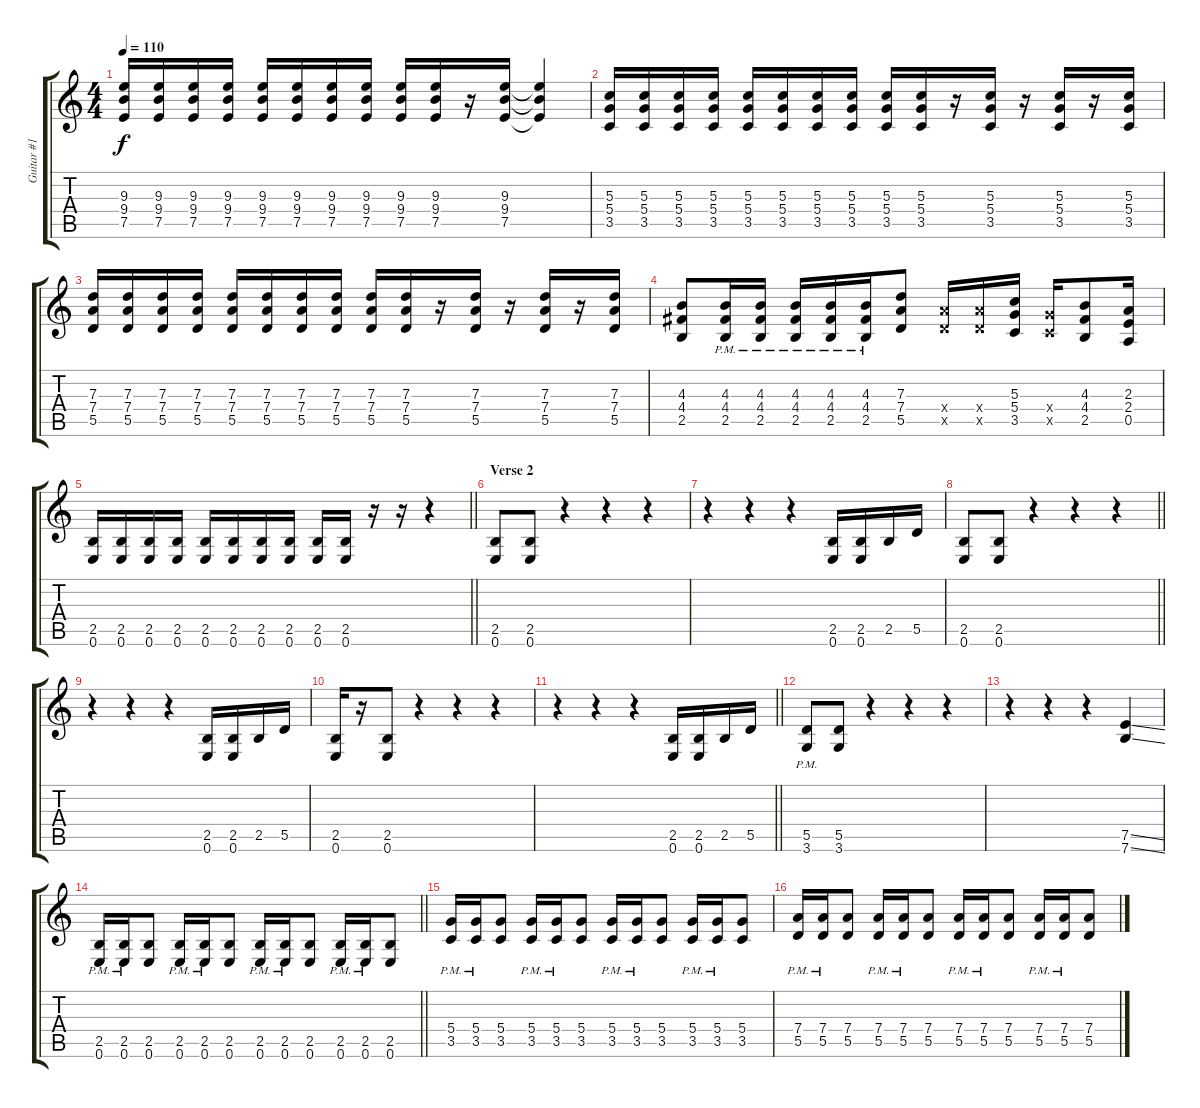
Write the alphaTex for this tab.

\track ("Guitar #1" "Guitar #1") {instrument distortionguitar}
\staff {score tabs}
\tuning (E4 B3 G3 D3 A2 E2) {hide}
\ts (4 4)
\tempo 110
\clef g2
\ks c
(9.3 9.4 7.5).16{dy f} (9.3 9.4 7.5).16 (9.3 9.4 7.5).16 (9.3 9.4 7.5).16 (9.3 9.4 7.5).16 (9.3 9.4 7.5).16 (9.3 9.4 7.5).16 (9.3 9.4 7.5).16 (9.3 9.4 7.5).16 (9.3 9.4 7.5).16 r.16 (9.3 9.4 7.5).16 (9.3{t} 9.4{t} 7.5{t}).4 |
(5.3 5.4 3.5).16 (5.3 5.4 3.5).16 (5.3 5.4 3.5).16 (5.3 5.4 3.5).16 (5.3 5.4 3.5).16 (5.3 5.4 3.5).16 (5.3 5.4 3.5).16 (5.3 5.4 3.5).16 (5.3 5.4 3.5).16 (5.3 5.4 3.5).16 r.16 (5.3 5.4 3.5).16 r.16 (5.3 5.4 3.5).16 r.16 (5.3 5.4 3.5).16 |
(7.3 7.4 5.5).16 (7.3 7.4 5.5).16 (7.3 7.4 5.5).16 (7.3 7.4 5.5).16 (7.3 7.4 5.5).16 (7.3 7.4 5.5).16 (7.3 7.4 5.5).16 (7.3 7.4 5.5).16 (7.3 7.4 5.5).16 (7.3 7.4 5.5).16 r.16 (7.3 7.4 5.5).16 r.16 (7.3 7.4 5.5).16 r.16 (7.3 7.4 5.5).16 |
(4.3 4.4 2.5).8 (4.3{pm} 4.4{pm} 2.5{pm}).16 (4.3{pm} 4.4{pm} 2.5{pm}).16 (4.3{pm} 4.4{pm} 2.5{pm}).16 (4.3{pm} 4.4{pm} 2.5{pm}).16 (4.3{pm} 4.4{pm} 2.5{pm}).16 (7.3 7.4 5.5).8 (7.4{x} 5.5{x}).16 (7.4{x} 5.5{x}).16 (5.3 5.4 3.5).16 (5.4{x} 3.5{x}).16 (4.3 4.4 2.5).8 (2.3 2.4 0.5).16 |
\barLineRight lightlight
(2.5 0.6).16 (2.5 0.6).16 (2.5 0.6).16 (2.5 0.6).16 (2.5 0.6).16 (2.5 0.6).16 (2.5 0.6).16 (2.5 0.6).16 (2.5 0.6).16 (2.5 0.6).16 r.16 r.16 r.4 |
\section ("" "Verse 2")
(2.5 0.6).8 (2.5 0.6).8 r.4 r.4 r.4 |
r.4 r.4 r.4 (2.5 0.6).16 (2.5 0.6).16 2.5.16 5.5.16 |
\barLineRight lightlight
(2.5 0.6).8 (2.5 0.6).8 r.4 r.4 r.4 |
r.4 r.4 r.4 (2.5 0.6).16 (2.5 0.6).16 2.5.16 5.5.16 |
(2.5 0.6).16 r.16 (2.5 0.6).8 r.4 r.4 r.4 |
\barLineRight lightlight
r.4 r.4 r.4 (2.5 0.6).16 (2.5 0.6).16 2.5.16 5.5.16 |
(5.5{pm} 3.6{pm}).8 (5.5 3.6).8 r.4 r.4 r.4 |
r.4 r.4 r.4 (7.5{ss} 7.6{ss}).4 |
\barLineRight lightlight
(2.5{pm} 0.6{pm}).16 (2.5{pm} 0.6{pm}).16 (2.5 0.6).8 (2.5{pm} 0.6{pm}).16 (2.5{pm} 0.6{pm}).16 (2.5 0.6).8 (2.5{pm} 0.6{pm}).16 (2.5{pm} 0.6{pm}).16 (2.5 0.6).8 (2.5{pm} 0.6{pm}).16 (2.5{pm} 0.6{pm}).16 (2.5 0.6).8 |
(5.4{pm} 3.5{pm}).16 (5.4{pm} 3.5{pm}).16 (5.4 3.5).8 (5.4{pm} 3.5{pm}).16 (5.4{pm} 3.5{pm}).16 (5.4 3.5).8 (5.4{pm} 3.5{pm}).16 (5.4{pm} 3.5{pm}).16 (5.4 3.5).8 (5.4{pm} 3.5{pm}).16 (5.4{pm} 3.5{pm}).16 (5.4 3.5).8 |
(7.4{pm} 5.5{pm}).16 (7.4{pm} 5.5{pm}).16 (7.4 5.5).8 (7.4{pm} 5.5{pm}).16 (7.4{pm} 5.5{pm}).16 (7.4 5.5).8 (7.4{pm} 5.5{pm}).16 (7.4{pm} 5.5{pm}).16 (7.4 5.5).8 (7.4{pm} 5.5{pm}).16 (7.4{pm} 5.5{pm}).16 (7.4 5.5).8
